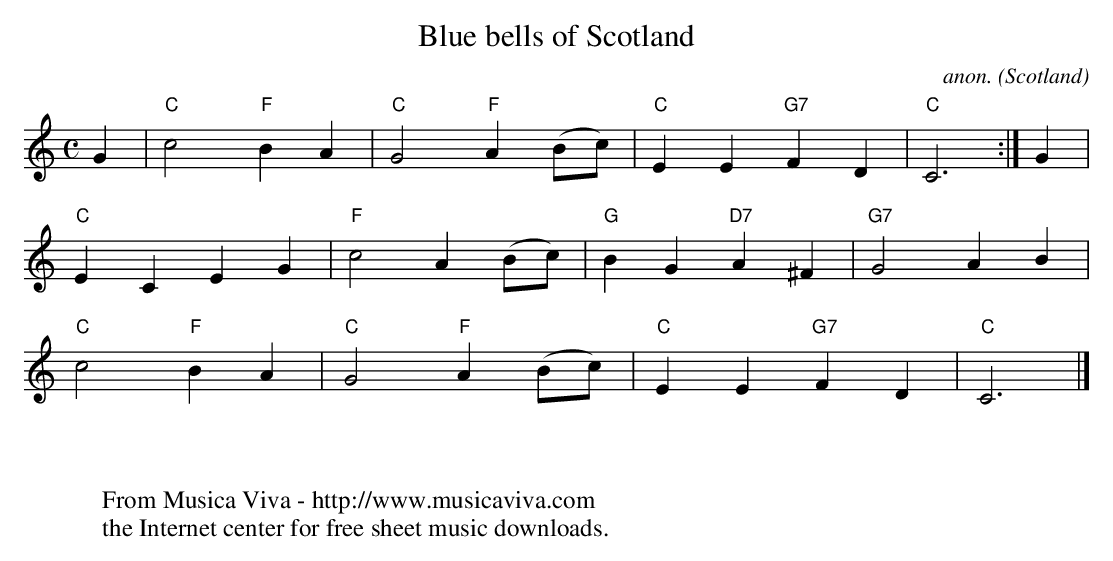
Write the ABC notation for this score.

X:1
T:Blue bells of Scotland
C:anon.
O:Scotland
M:C
L:1/4
K:C
G|"C"c2"F"BA|"C"G2"F"A(B/c/)|"C"EE"G7"FD|"C"C3:|G|
"C"ECEG|"F"c2A(B/c/)|"G"BG"D7"A^F|"G7"G2AB|
"C"c2"F"BA|"C"G2"F"A(B/c/)|"C"EE"G7"FD|"C"C3|]
W:
W:
W:  From Musica Viva - http://www.musicaviva.com
W:  the Internet center for free sheet music downloads.
